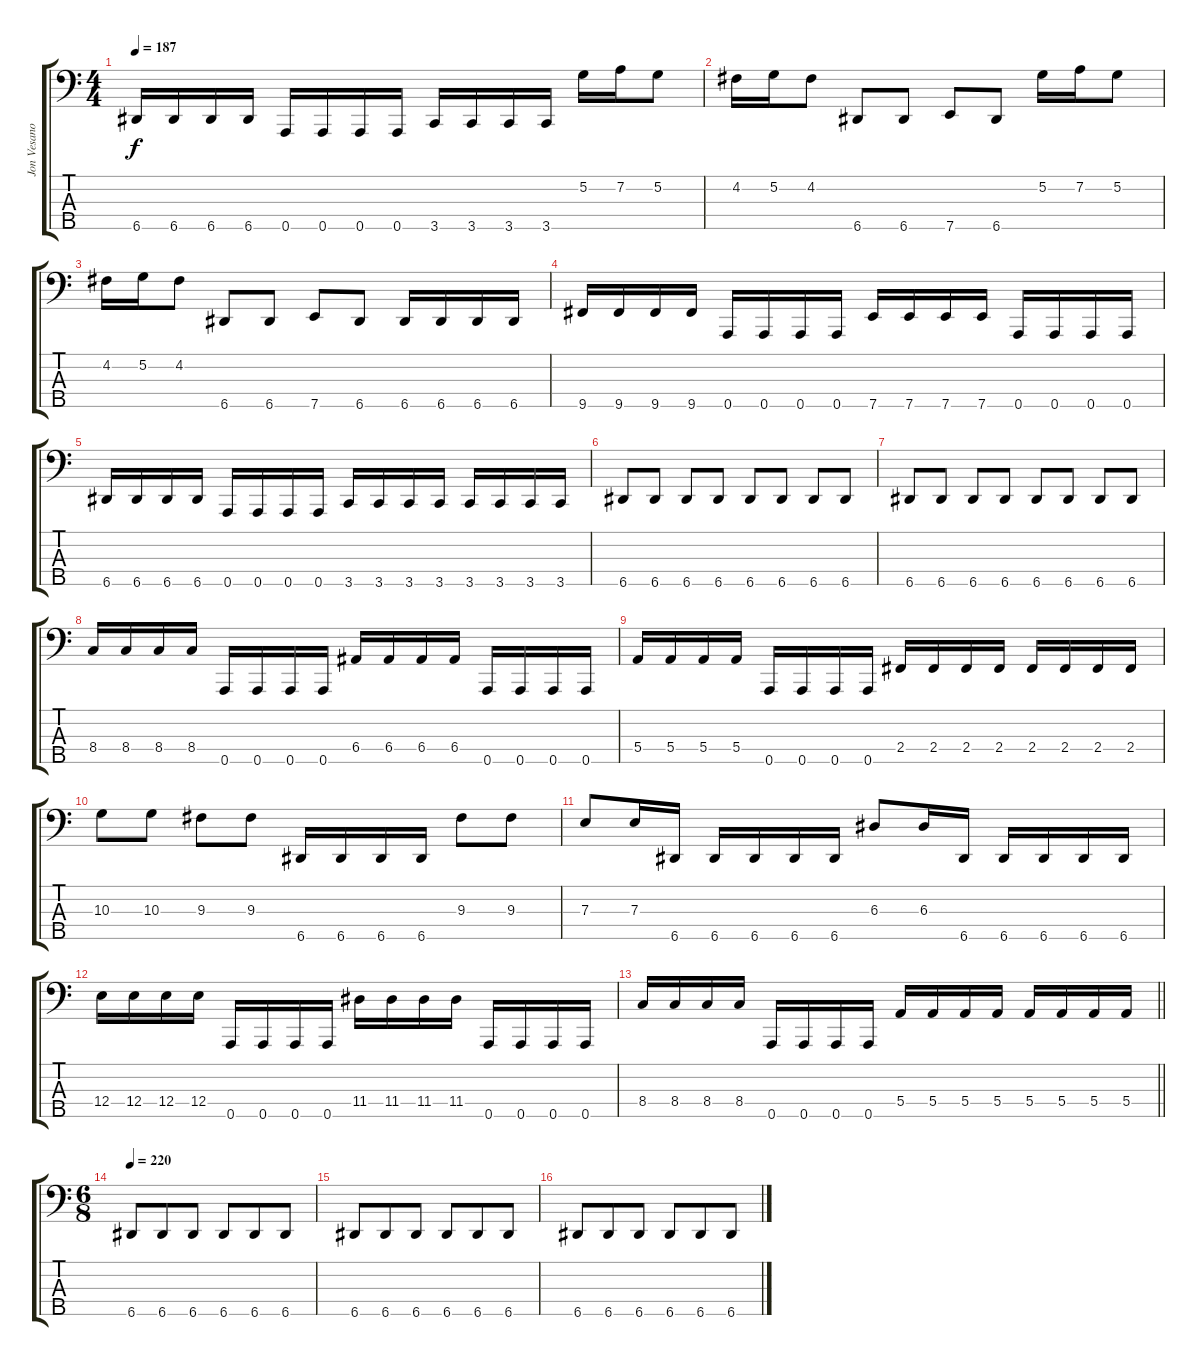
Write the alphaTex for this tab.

\track ("Jon Vesano" "Jon Vesano") {instrument electricbasspick}
\staff {score tabs}
\tuning (G2 D2 A1 E1 A0) {hide}
\ts (4 4)
\tempo 187
\clef f4
\ks c
6.5.16{dy f} 6.5.16 6.5.16 6.5.16 0.5.16 0.5.16 0.5.16 0.5.16 3.5.16 3.5.16 3.5.16 3.5.16 5.2.16 7.2.16 5.2.8 |
4.2.16 5.2.16 4.2.8 6.5.8 6.5.8 7.5.8 6.5.8 5.2.16 7.2.16 5.2.8 |
4.2.16 5.2.16 4.2.8 6.5.8 6.5.8 7.5.8 6.5.8 6.5.16 6.5.16 6.5.16 6.5.16 |
9.5.16 9.5.16 9.5.16 9.5.16 0.5.16 0.5.16 0.5.16 0.5.16 7.5.16 7.5.16 7.5.16 7.5.16 0.5.16 0.5.16 0.5.16 0.5.16 |
6.5.16 6.5.16 6.5.16 6.5.16 0.5.16 0.5.16 0.5.16 0.5.16 3.5.16 3.5.16 3.5.16 3.5.16 3.5.16 3.5.16 3.5.16 3.5.16 |
6.5.8 6.5.8 6.5.8 6.5.8 6.5.8 6.5.8 6.5.8 6.5.8 |
6.5.8 6.5.8 6.5.8 6.5.8 6.5.8 6.5.8 6.5.8 6.5.8 |
8.4.16 8.4.16 8.4.16 8.4.16 0.5.16 0.5.16 0.5.16 0.5.16 6.4.16 6.4.16 6.4.16 6.4.16 0.5.16 0.5.16 0.5.16 0.5.16 |
5.4.16 5.4.16 5.4.16 5.4.16 0.5.16 0.5.16 0.5.16 0.5.16 2.4.16 2.4.16 2.4.16 2.4.16 2.4.16 2.4.16 2.4.16 2.4.16 |
10.3.8 10.3.8 9.3.8 9.3.8 6.5.16 6.5.16 6.5.16 6.5.16 9.3.8 9.3.8 |
7.3.8 7.3.16 6.5.16 6.5.16 6.5.16 6.5.16 6.5.16 6.3.8 6.3.16 6.5.16 6.5.16 6.5.16 6.5.16 6.5.16 |
12.4.16 12.4.16 12.4.16 12.4.16 0.5.16 0.5.16 0.5.16 0.5.16 11.4.16 11.4.16 11.4.16 11.4.16 0.5.16 0.5.16 0.5.16 0.5.16 |
\barLineRight lightlight
8.4.16 8.4.16 8.4.16 8.4.16 0.5.16 0.5.16 0.5.16 0.5.16 5.4.16 5.4.16 5.4.16 5.4.16 5.4.16 5.4.16 5.4.16 5.4.16 |
\ts (6 8)
\section ("" "")
\tempo 220
6.5.8 6.5.8 6.5.8 6.5.8 6.5.8 6.5.8 |
6.5.8 6.5.8 6.5.8 6.5.8 6.5.8 6.5.8 |
6.5.8 6.5.8 6.5.8 6.5.8 6.5.8 6.5.8
